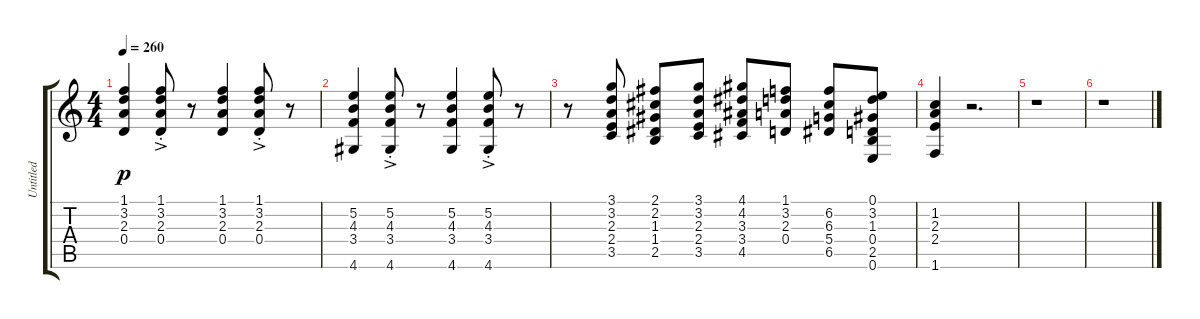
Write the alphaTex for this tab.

\track ("Untitled" "Untitled") {instrument acousticguitarnylon}
\staff {score tabs}
\tuning (E4 B3 G3 D3 A2 E2) {hide}
\ts (4 4)
\tempo 260
\clef g2
\ks c
(1.1 3.2 2.3 0.4).4{dy p} (1.1{ac st} 3.2{ac st} 2.3{ac st} 0.4{ac st}).8 r.8 (1.1 3.2 2.3 0.4).4 (1.1{ac st} 3.2{ac st} 2.3{ac st} 0.4{ac st}).8 r.8 |
(5.2 4.3 3.4 4.6).4 (5.2{ac st} 4.3{ac st} 3.4{ac st} 4.6{ac st}).8 r.8 (5.2 4.3 3.4 4.6).4 (5.2{ac st} 4.3{ac st} 3.4{ac st} 4.6{ac st}).8 r.8 |
r.8 (3.1 3.2 2.3 2.4 3.5).8 (2.1 2.2 1.3 1.4 2.5).8 (3.1 3.2 2.3 2.4 3.5).8 (4.1 4.2 3.3 3.4 4.5).8 (1.1 3.2 2.3 0.4).8 (6.2 6.3 5.4 6.5).8 (0.1 3.2 1.3 0.4 2.5 0.6).8 |
(1.2 2.3 2.4 1.6).4 r.2{d} |
r.1 |
r.1
